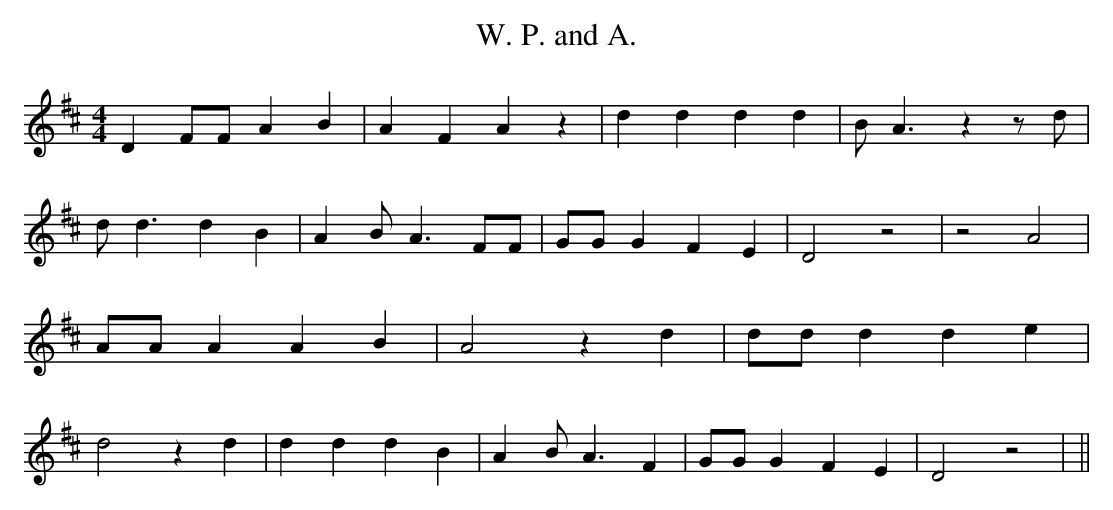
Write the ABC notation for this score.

X:1
T:W. P. and A.
M:4/4
L:1/4
K:D
 D F/2F/2 A B| A F A z| d d d d| B/2- A3/2 z z/2 d/2| d/2 d3/2 d B|\
 A B/2 A3/2 F/2F/2| G/2G/2 G F E| D2 z2| z2 A2| A/2A/2 A A B| A2 z d|\
 d/2d/2 d d e| d2 z d| d d d B| A B/2 A3/2 F| G/2G/2 G F E| D2 z2|\
||
